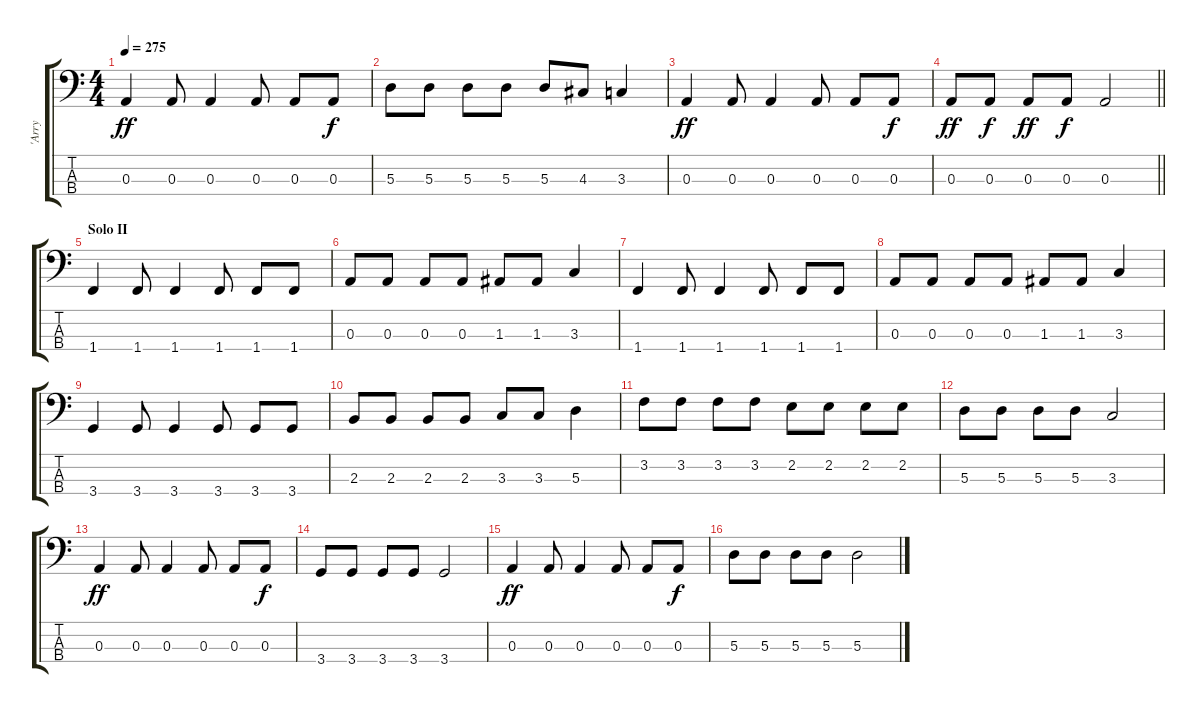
\track ("'Arry" "'Arry") {instrument electricbassfinger}
\staff {score tabs}
\tuning (G2 D2 A1 E1) {hide}
\ts (4 4)
\tempo 275
\clef f4
\ks c
0.3.4{dy ff} 0.3.8 0.3.4 0.3.8 0.3.8 0.3.8{dy f} |
5.3.8 5.3.8 5.3.8 5.3.8 5.3.8 4.3.8 3.3.4 |
0.3.4{dy ff} 0.3.8 0.3.4 0.3.8 0.3.8 0.3.8{dy f} |
\barLineRight lightlight
0.3.8{dy ff} 0.3.8{dy f} 0.3.8{dy ff} 0.3.8{dy f} 0.3.2 |
\section ("" "Solo II")
1.4.4 1.4.8 1.4.4 1.4.8 1.4.8 1.4.8 |
0.3.8 0.3.8 0.3.8 0.3.8 1.3.8 1.3.8 3.3.4 |
1.4.4 1.4.8 1.4.4 1.4.8 1.4.8 1.4.8 |
0.3.8 0.3.8 0.3.8 0.3.8 1.3.8 1.3.8 3.3.4 |
3.4.4 3.4.8 3.4.4 3.4.8 3.4.8 3.4.8 |
2.3.8 2.3.8 2.3.8 2.3.8 3.3.8 3.3.8 5.3.4 |
3.2.8 3.2.8 3.2.8 3.2.8 2.2.8 2.2.8 2.2.8 2.2.8 |
5.3.8 5.3.8 5.3.8 5.3.8 3.3.2 |
0.3.4{dy ff} 0.3.8 0.3.4 0.3.8 0.3.8 0.3.8{dy f} |
3.4.8 3.4.8 3.4.8 3.4.8 3.4.2 |
0.3.4{dy ff} 0.3.8 0.3.4 0.3.8 0.3.8 0.3.8{dy f} |
5.3.8 5.3.8 5.3.8 5.3.8 5.3.2
